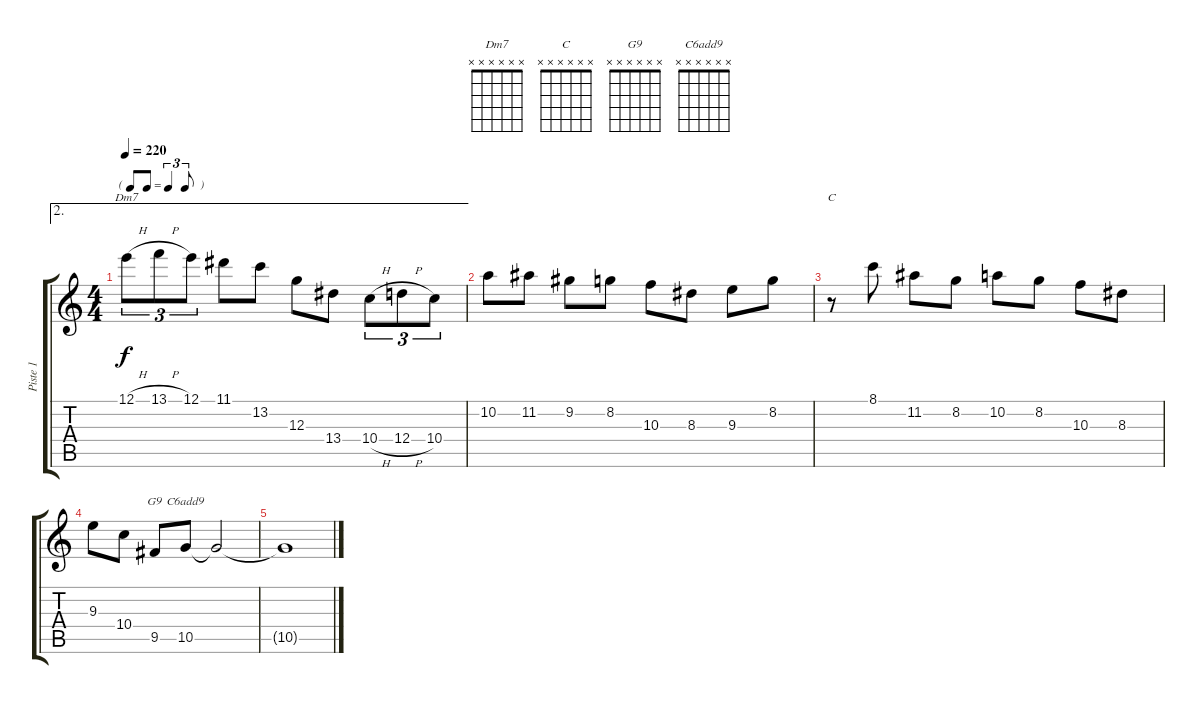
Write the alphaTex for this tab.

\track ("Piste 1" "Piste 1") {instrument acousticguitarsteel}
\staff {score tabs}
\tuning (E4 B3 G3 D3 A2 E2) {hide}
\chord ("Dm7" x x x x x x) {firstfret 0}
\chord ("C" x x x x x x) {firstfret 0}
\chord ("G9" x x x x x x) {firstfret 0}
\chord ("C6add9" x x x x x x) {firstfret 0}
\ae 2
\ts (4 4)
\tf triplet8th
\tempo 220
\clef g2
\ks c
12.1{h}.8{tu (3 2) ch "Dm7" dy f} 13.1{h}.8{tu (3 2)} 12.1.8{tu (3 2)} 11.1.8 13.2.8 12.3.8 13.4.8 10.4{h}.8{tu (3 2)} 12.4{h}.8{tu (3 2)} 10.4.8{tu (3 2)} |
10.2.8 11.2.8 9.2.8 8.2.8 10.3.8 8.3.8 9.3.8 8.2.8 |
r.8{ch "C"} 8.1.8 11.2.8 8.2.8 10.2.8 8.2.8 10.3.8 8.3.8 |
9.3.8 10.4.8 9.5.8{ch "G9"} 10.5.8{ch "C6add9"} 10.5{t}.2 |
10.5{t}.1
